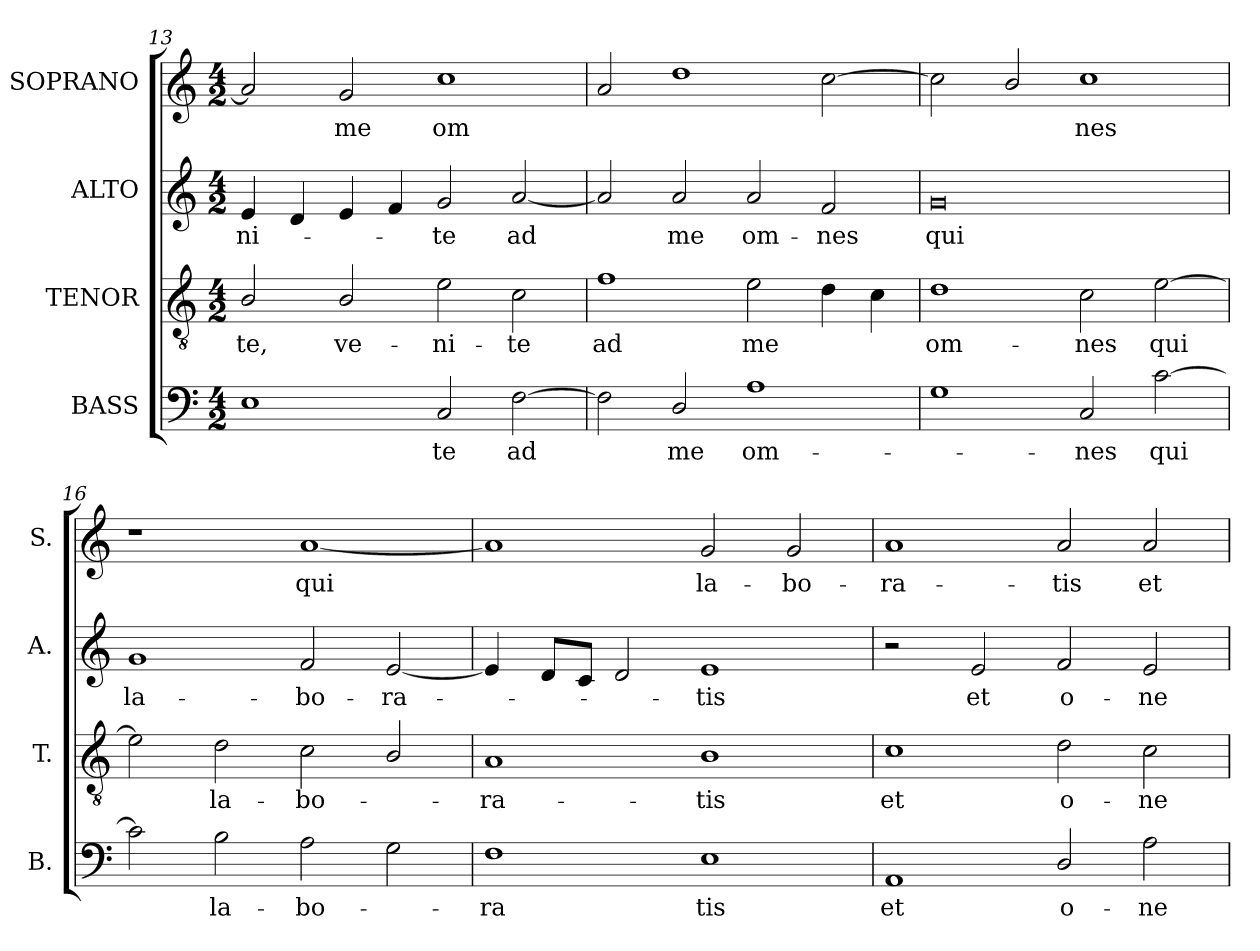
**kern	**text	**kern	**text	**kern	**text	**kern	**text
*part4	*part4	*part3	*part3	*part2	*part2	*part1	*part1
*staff4	*staff4	*staff3	*staff3	*staff2	*staff2	*staff1	*staff1
*I"BASS	*	*I"TENOR	*	*I"ALTO	*	*I"SOPRANO	*
*I'B.	*	*I'T.	*	*I'A.	*	*I'S.	*
*clefF4	*	*clefGv2	*	*clefG2	*	*clefG2	*
*	*	*ITrd7c12	*	*	*	*	*
*k[]	*	*k[]	*	*k[]	*	*k[]	*
*C:	*	*C:	*	*C:	*	*C:	*
*M4/2	*	*M4/2	*	*M4/2	*	*M4/2	*
=13	=13	=13	=13	=13	=13	=13	=13
!	!	!	!LO:LY:b:color=#000000	!	!	!	!
!	!	!	!	!	!LO:LY:b:color=#000000	!	!
1Ei	.	2BBi/	-te,	4ei/	-ni-	2ai/]	.
.	.	.	.	4di/	.	.	.
!	!	!	!LO:LY:b:color=#000000	!	!	!	!
!	!	!	!	!	!	!	!LO:LY:b:color=#000000
.	.	2BBi/	ve-	4ei/	.	2gi/	me
.	.	.	.	4fi/	.	.	.
!	!LO:LY:b:color=#000000	!	!	!	!	!	!
!	!	!	!LO:LY:b:color=#000000	!	!	!	!
!	!	!	!	!	!LO:LY:b:color=#000000	!	!
!	!	!	!	!	!	!	!LO:LY:b:color=#000000
2Ci/	-te	2Ei\	-ni-	2gi/	-te	1cci	om
!	!LO:LY:b:color=#000000	!	!	!	!	!	!
!	!	!	!LO:LY:b:color=#000000	!	!	!	!
!	!	!	!	!	!LO:LY:b:color=#000000	!	!
[2Fi\	ad	2Ci\	-te	[2ai/	ad	.	.
=14	=14	=14	=14	=14	=14	=14	=14
!	!	!	!LO:LY:b:color=#000000	!	!	!	!
2Fi\]	.	1Fi	ad	2ai/]	.	2ai/	.
!	!LO:LY:b:color=#000000	!	!	!	!	!	!
!	!	!	!	!	!LO:LY:b:color=#000000	!	!
2Di/	me	.	.	2ai/	me	1ddi	.
!	!LO:LY:b:color=#000000	!	!	!	!	!	!
!	!	!	!LO:LY:b:color=#000000	!	!	!	!
!	!	!	!	!	!LO:LY:b:color=#000000	!	!
1Ai	om-	2Ei\	me	2ai/	om-	.	.
!	!	!	!	!	!LO:LY:b:color=#000000	!	!
.	.	4Di\	.	2fi/	-nes	[2cci\	.
.	.	4Ci\	.	.	.	.	.
!!LO:LB:g=z
=15	=15	=15	=15	=15	=15	=15	=15
!	!	!	!LO:LY:b:color=#000000	!	!	!	!
!	!	!	!	!	!LO:LY:b:color=#000000	!	!
1Gi	.	1Di	om-	0gi	qui	2cci\]	.
.	.	.	.	.	.	2bi/	.
!	!LO:LY:b:color=#000000	!	!	!	!	!	!
!	!	!	!LO:LY:b:color=#000000	!	!	!	!
!	!	!	!	!	!	!	!LO:LY:b:color=#000000
2Ci/	-nes	2Ci\	-nes	.	.	1cci	nes
!	!LO:LY:b:color=#000000	!	!	!	!	!	!
!	!	!	!LO:LY:b:color=#000000	!	!	!	!
[2ci\	qui	[2Ei\	qui	.	.	.	.
=16	=16	=16	=16	=16	=16	=16	=16
!	!	!	!	!	!LO:LY:b:color=#000000	!	!
2ci\]	.	2Ei\]	.	1gi	la-	1r	.
!	!LO:LY:b:color=#000000	!	!	!	!	!	!
!	!	!	!LO:LY:b:color=#000000	!	!	!	!
2Bi\	la-	2Di\	la-	.	.	.	.
!	!LO:LY:b:color=#000000	!	!	!	!	!	!
!	!	!	!LO:LY:b:color=#000000	!	!	!	!
!	!	!	!	!	!LO:LY:b:color=#000000	!	!
!	!	!	!	!	!	!	!LO:LY:b:color=#000000
2Ai\	-bo-	2Ci\	-bo-	2fi/	-bo-	[1ai	qui
!	!	!	!	!	!LO:LY:b:color=#000000	!	!
2Gi\	.	2BBi/	.	[2ei/	-ra-	.	.
=17	=17	=17	=17	=17	=17	=17	=17
!	!LO:LY:b:color=#000000	!	!	!	!	!	!
!	!	!	!LO:LY:b:color=#000000	!	!	!	!
1Fi	-ra	1AAi	-ra-	4ei/]	.	1ai]	.
.	.	.	.	8di/L	.	.	.
.	.	.	.	8ci/J	.	.	.
.	.	.	.	2di/	.	.	.
!	!LO:LY:b:color=#000000	!	!	!	!	!	!
!	!	!	!LO:LY:b:color=#000000	!	!	!	!
!	!	!	!	!	!LO:LY:b:color=#000000	!	!
!	!	!	!	!	!	!	!LO:LY:b:color=#000000
1Ei	tis	1BBi	-tis	1ei	-tis	2gi/	la-
!	!	!	!	!	!	!	!LO:LY:b:color=#000000
.	.	.	.	.	.	2gi/	-bo-
=18	=18	=18	=18	=18	=18	=18	=18
!	!LO:LY:b:color=#000000	!	!	!	!	!	!
!	!	!	!LO:LY:b:color=#000000	!	!	!	!
!	!	!	!	!	!	!	!LO:LY:b:color=#000000
1AAi	et	1Ci	et	2r	.	1ai	-ra-
!	!	!	!	!	!LO:LY:b:color=#000000	!	!
.	.	.	.	2ei/	et	.	.
!	!LO:LY:b:color=#000000	!	!	!	!	!	!
!	!	!	!LO:LY:b:color=#000000	!	!	!	!
!	!	!	!	!	!LO:LY:b:color=#000000	!	!
!	!	!	!	!	!	!	!LO:LY:b:color=#000000
2Di/	o-	2Di\	o-	2fi/	o-	2ai/	-tis
!	!LO:LY:b:color=#000000	!	!	!	!	!	!
!	!	!	!LO:LY:b:color=#000000	!	!	!	!
!	!	!	!	!	!LO:LY:b:color=#000000	!	!
!	!	!	!	!	!	!	!LO:LY:b:color=#000000
2Ai\	-ne-	2Ci\	-ne-	2ei/	-ne-	2ai/	et
=	=	=	=	=	=	=	=
*-	*-	*-	*-	*-	*-	*-	*-
